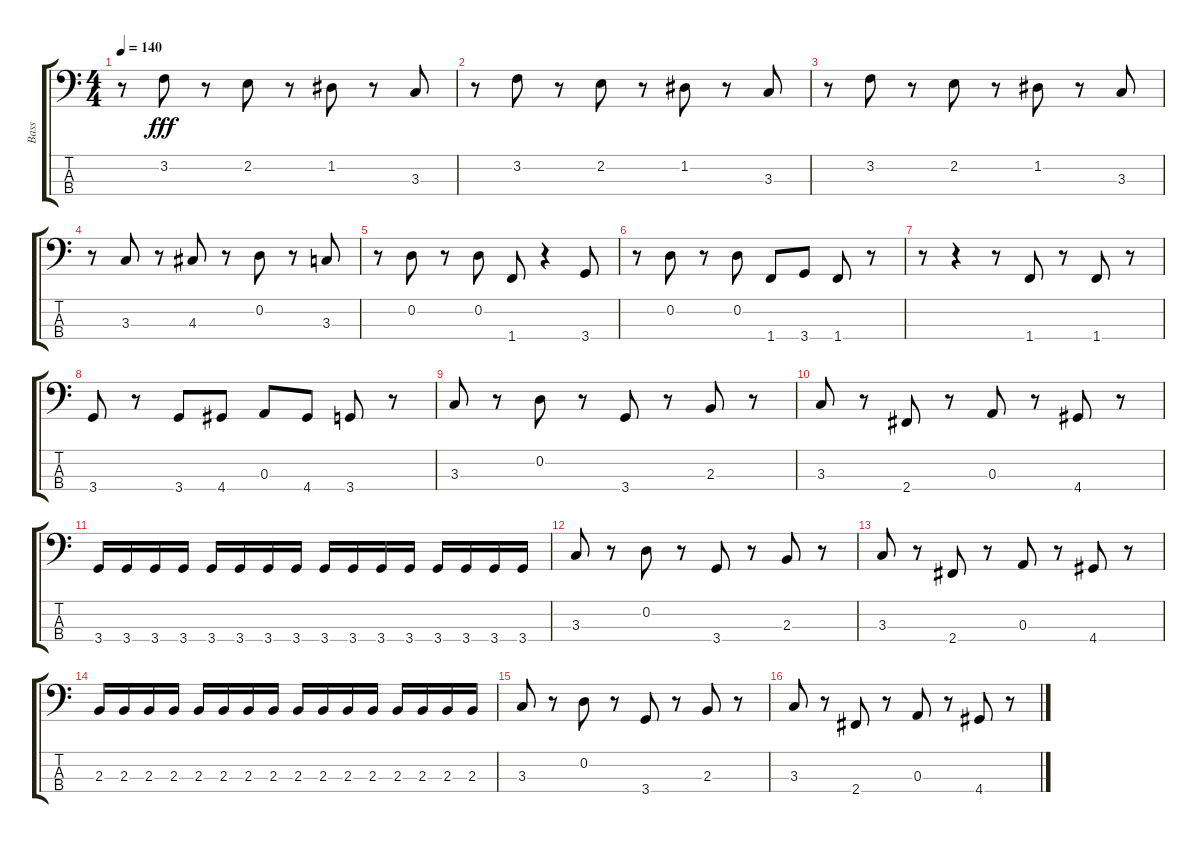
\track ("Bass" "Bass") {instrument electricbasspick}
\staff {score tabs}
\tuning (G2 D2 A1 E1) {hide}
\ts (4 4)
\tempo 140
\clef f4
\ks c
r.8{dy fff} 3.2.8 r.8 2.2.8 r.8 1.2.8 r.8 3.3.8 |
r.8 3.2.8 r.8 2.2.8 r.8 1.2.8 r.8 3.3.8 |
r.8 3.2.8 r.8 2.2.8 r.8 1.2.8 r.8 3.3.8 |
r.8 3.3.8 r.8 4.3.8 r.8 0.2.8 r.8 3.3.8 |
r.8 0.2.8 r.8 0.2.8 1.4.8 r.4 3.4.8 |
r.8 0.2.8 r.8 0.2.8 1.4.8 3.4.8 1.4.8 r.8 |
r.8 r.4 r.8 1.4.8 r.8 1.4.8 r.8 |
3.4.8 r.8 3.4.8 4.4.8 0.3.8 4.4.8 3.4.8 r.8 |
3.3.8 r.8 0.2.8 r.8 3.4.8 r.8 2.3.8 r.8 |
3.3.8 r.8 2.4.8 r.8 0.3.8 r.8 4.4.8 r.8 |
3.4.16 3.4.16 3.4.16 3.4.16 3.4.16 3.4.16 3.4.16 3.4.16 3.4.16 3.4.16 3.4.16 3.4.16 3.4.16 3.4.16 3.4.16 3.4.16 |
3.3.8 r.8 0.2.8 r.8 3.4.8 r.8 2.3.8 r.8 |
3.3.8 r.8 2.4.8 r.8 0.3.8 r.8 4.4.8 r.8 |
2.3.16 2.3.16 2.3.16 2.3.16 2.3.16 2.3.16 2.3.16 2.3.16 2.3.16 2.3.16 2.3.16 2.3.16 2.3.16 2.3.16 2.3.16 2.3.16 |
3.3.8 r.8 0.2.8 r.8 3.4.8 r.8 2.3.8 r.8 |
3.3.8 r.8 2.4.8 r.8 0.3.8 r.8 4.4.8 r.8
